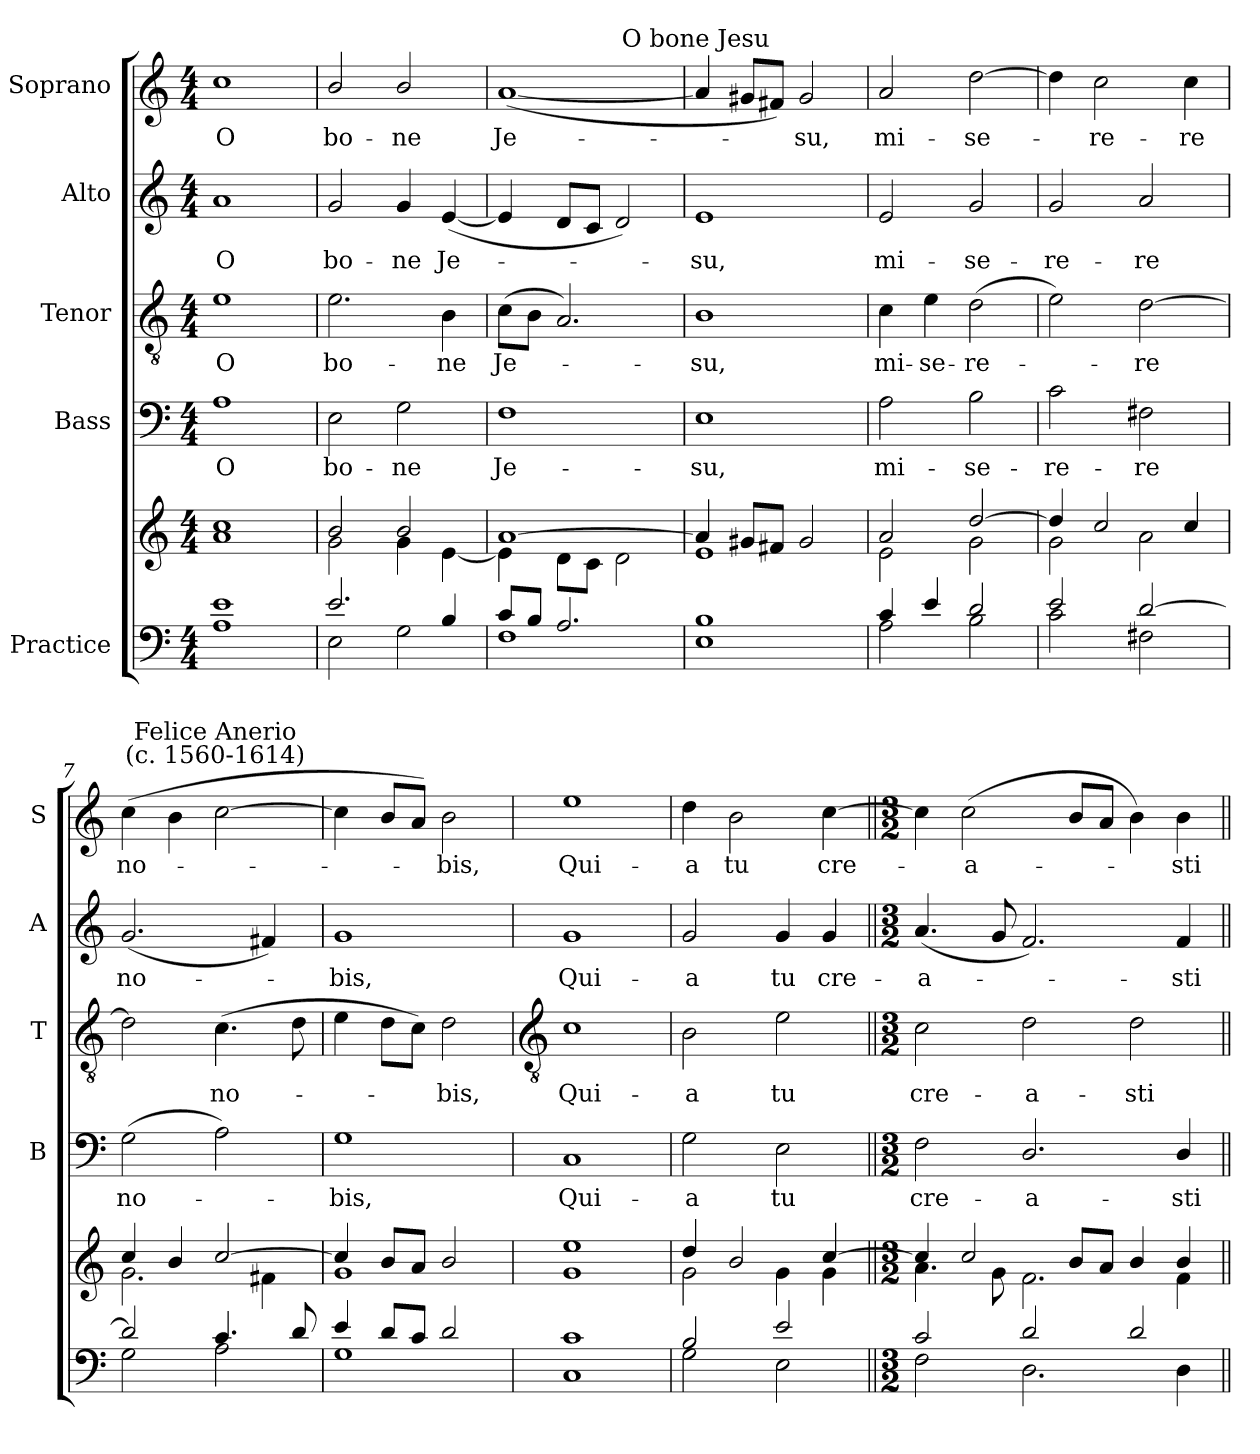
**kern	**kern	**kern	**text	**kern	**text	**kern	**text	**kern	**text
*part5	*part5	*part4	*part4	*part3	*part3	*part2	*part2	*part1	*part1
*staff6	*staff5	*staff4	*staff4	*staff3	*staff3	*staff2	*staff2	*staff1	*staff1
*I"Practice	*	*I"Bass	*	*I"Tenor	*	*I"Alto	*	*I"Soprano	*
*	*	*I'B	*	*I'T	*	*I'A	*	*I'S	*
*clefF4	*clefG2	*clefF4	*	*clefGv2	*	*clefG2	*	*clefG2	*
*k[]	*k[]	*k[]	*	*k[]	*	*k[]	*	*k[]	*
*C:	*C:	*C:	*	*C:	*	*C:	*	*C:	*
*M4/4	*M4/4	*M4/4	*	*M4/4	*	*M4/4	*	*M4/4	*
=1	=1	=1	=1	=1	=1	=1	=1	=1	=1
*^	*^	*	*	*	*	*	*	*	*
!	!	!	!	!	!LO:LY:b	!	!LO:LY:b	!	!LO:LY:b	!	!LO:LY:b
1e	1A	1cc	1a	1A	O	1e	O	1a	O	1cc	O
=2	=2	=2	=2	=2	=2	=2	=2	=2	=2	=2	=2
!	!	!	!	!	!LO:LY:b	!	!LO:LY:b	!	!LO:LY:b	!	!LO:LY:b
2.e/	2E	2b/	2g	2E	bo-	2.e	bo-	2g	bo-	2b/	bo-
!	!	!	!	!	!LO:LY:b	!	!	!	!LO:LY:b	!	!LO:LY:b
.	2G	2b/	4g\	2G	-ne	.	.	4g	-ne	2b/	-ne
!	!	!	!	!	!	!	!LO:LY:b	!	!LO:LY:b	!	!
4B/	.	.	[4e\	.	.	4B	-ne	(<[4e	Je-	.	.
=3	=3	=3	=3	=3	=3	=3	=3	=3	=3	=3	=3
!	!	!	!	!	!LO:LY:b	!	!LO:LY:b	!	!	!	!LO:LY:b
8c/L	1F	[1a\	4e\]	1F	Je-	(>8cL	Je-	4e]	.	(<[1a	Je-
8B/J	.	.	.	.	.	8BJ	.	.	.	.	.
2.A/	.	.	8d\L	.	.	2.A)	.	8dL	.	.	.
.	.	.	8c\J	.	.	.	.	8cJ	.	.	.
.	.	.	2d\	.	.	.	.	2d)	.	.	.
=4	=4	=4	=4	=4	=4	=4	=4	=4	=4	=4	=4
!	!	!	!	!	!	!	!	!	!	!LO:TX:a:cj:t=O bone Jesu	!
!	!	!	!	!	!LO:LY:b	!	!LO:LY:b	!	!LO:LY:b	!	!
1B	1E	4a/]	1e	1E	-su,	1B	su,	1e	su,	4a]	.
.	.	8g#XL	.	.	.	.	.	.	.	8g#XL	.
.	.	8f#XJ	.	.	.	.	.	.	.	8f#XJ)	.
!	!	!	!	!	!	!	!	!	!	!	!LO:LY:b
.	.	2g#	.	.	.	.	.	.	.	2g#	su,
=5	=5	=5	=5	=5	=5	=5	=5	=5	=5	=5	=5
!	!	!	!	!	!LO:LY:b	!	!LO:LY:b	!	!LO:LY:b	!	!LO:LY:b
4c/	2A	2a	2e	2A	mi-	4c	mi-	2e	mi-	2a	mi-
!	!	!	!	!	!	!	!LO:LY:b	!	!	!	!
4e/	.	.	.	.	.	4e	-se-	.	.	.	.
!	!	!	!	!	!LO:LY:b	!	!LO:LY:b	!	!LO:LY:b	!	!LO:LY:b
2d	2B	[2dd	2g\	2B	-se-	(>2d	-re-	2g	-se-	[2dd	-se-
=6	=6	=6	=6	=6	=6	=6	=6	=6	=6	=6	=6
!	!	!	!	!	!LO:LY:b	!	!	!	!LO:LY:b	!	!
2e	2c	4dd/]	2g\	2c	-re-	2e)	.	2g	-re-	4dd]	.
!	!	!	!	!	!	!	!	!	!	!	!LO:LY:b
.	.	2cc/	.	.	.	.	.	.	.	2cc	re-
!	!	!	!	!	!LO:LY:b	!	!LO:LY:b	!	!LO:LY:b	!	!
[2d	2F#X	.	2a\	2F#X	-re	[2d	re	2a	-re	.	.
!	!	!	!	!	!	!	!	!	!	!	!LO:LY:b
.	.	4cc/	.	.	.	.	.	.	.	4cc	-re
=7	=7	=7	=7	=7	=7	=7	=7	=7	=7	=7	=7
!	!	!	!	!	!LO:LY:b	!	!	!	!LO:LY:b	!	!LO:LY:b
2d]	2G	4cc/	2.g\	(>2G	no-	2d]	.	(<2.g	no-	(>4cc	no-
.	.	4b/	.	.	.	.	.	.	.	4b	.
!	!	!	!	!	!	!	!	!	!	!LO:TX:a:cj:t=Felice Anerio\n(c. 1560-1614)	!
!	!	!	!	!	!	!	!LO:LY:b	!	!	!	!
4.c/	2A	[2cc/	.	2A)	.	(>4.c	no-	.	.	[2cc	.
.	.	.	4f#X\	.	.	.	.	4f#X)	.	.	.
8d/	.	.	.	.	.	8d	.	.	.	.	.
=8	=8	=8	=8	=8	=8	=8	=8	=8	=8	=8	=8
!	!	!	!	!	!LO:LY:b	!	!	!	!LO:LY:b	!	!
4e/	1G	4cc/]	1g	1G	bis,	4e	.	1g	bis,	4cc]	.
8d/L	.	8bL	.	.	.	8dL	.	.	.	8bL	.
8c/J	.	8aJ	.	.	.	8cJ)	.	.	.	8aJ)	.
!	!	!	!	!	!	!	!LO:LY:b	!	!	!	!LO:LY:b
2d/	.	2b/	.	.	.	2d	bis,	.	.	2b	bis,
!!LO:LB:g=z
=9	=9	=9	=9	=9	=9	=9	=9	=9	=9	=9	=9
*	*	*	*	*	*	*clefGv2	*	*	*	*	*
!	!	!	!	!	!LO:LY:b	!	!LO:LY:b	!	!LO:LY:b	!	!LO:LY:b
1c	1C	1ee	1g	1C	Qui-	1c	Qui-	1g	Qui-	1ee	Qui-
=10	=10	=10	=10	=10	=10	=10	=10	=10	=10	=10	=10
!	!	!	!	!	!LO:LY:b	!	!LO:LY:b	!	!LO:LY:b	!	!LO:LY:b
2B	2G	4dd/	2g\	2G	-a	2B	-a	2g	-a	4dd	-a
!	!	!	!	!	!	!	!	!	!	!	!LO:LY:b
.	.	2b/	.	.	.	.	.	.	.	2b	tu
!	!	!	!	!	!LO:LY:b	!	!LO:LY:b	!	!LO:LY:b	!	!
2e	2E	.	4g\	2E	tu	2e	tu	4g	tu	.	.
!	!	!	!	!	!	!	!	!	!LO:LY:b	!	!LO:LY:b
.	.	[4cc/	4g	.	.	.	.	4g	cre-	[4cc	cre-
=11||	=11||	=11||	=11||	=11||	=11||	=11||	=11||	=11||	=11||	=11||	=11||
*M3/2	*	*M3/2	*	*M3/2	*	*M3/2	*	*M3/2	*	*M3/2	*
!	!	!	!	!	!LO:LY:b	!	!LO:LY:b	!	!LO:LY:b	!	!
2c	2F	4cc/]	4.a\	2F	cre-	2c	cre-	(<4.a	-a-	4cc]	.
!	!	!	!	!	!	!	!	!	!	!	!LO:LY:b
.	.	2cc/	.	.	.	.	.	.	.	(>2cc	a-
.	.	.	8g\	.	.	.	.	8g	.	.	.
!	!	!	!	!	!LO:LY:b	!	!LO:LY:b	!	!	!	!
2d/	2.D\	.	2.f\	2.D/	-a-	2d	-a-	2.f)	.	.	.
.	.	8bL	.	.	.	.	.	.	.	8bL	.
.	.	8aJ	.	.	.	.	.	.	.	8aJ	.
!	!	!	!	!	!	!	!LO:LY:b	!	!	!	!
2d/	.	4b/	.	.	.	2d	-sti	.	.	4b)	.
!	!	!	!	!	!LO:LY:b	!	!	!	!LO:LY:b	!	!LO:LY:b
.	4D\	4b/	4f	4D/	-sti	.	.	4f	sti	4b	sti
*v	*v	*	*	*	*	*	*	*	*	*	*
*	*v	*v	*	*	*	*	*	*	*	*
=||	=||	=||	=||	=||	=||	=||	=||	=||	=||
*-	*-	*-	*-	*-	*-	*-	*-	*-	*-
